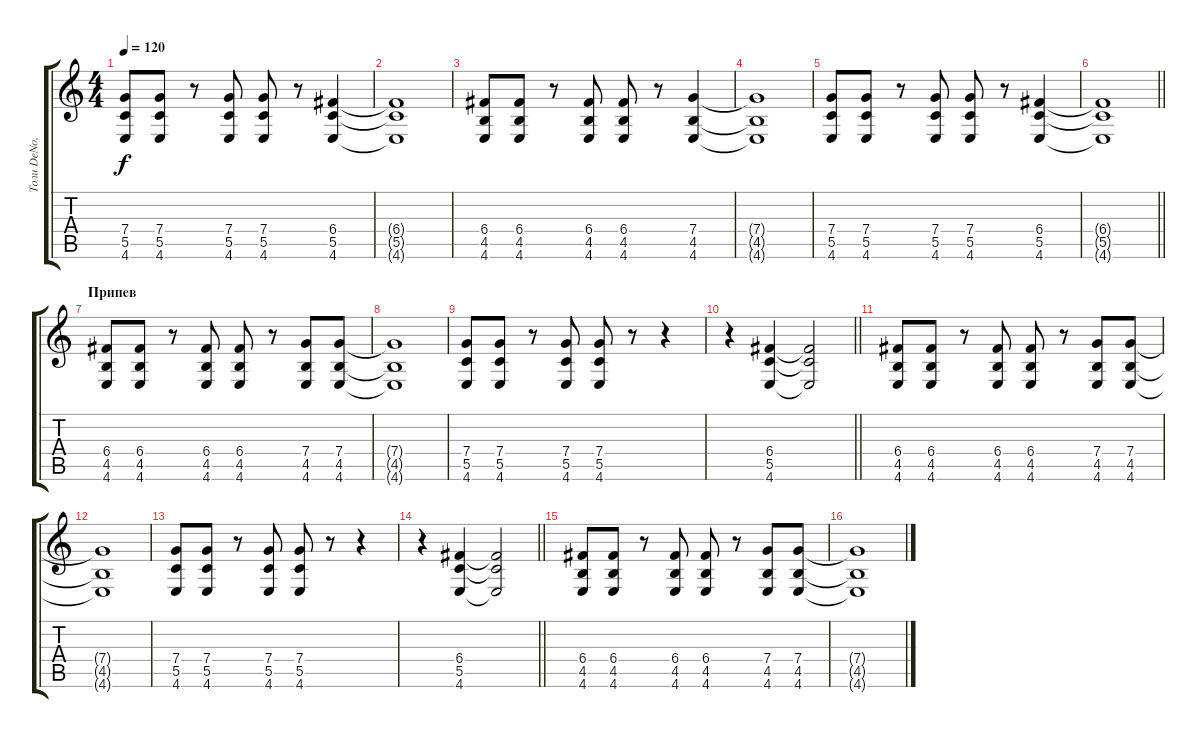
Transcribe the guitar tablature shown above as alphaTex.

\track ("Толи DeNo, толи CoRR" "Толи DeNo,") {instrument electricguitarclean}
\staff {score tabs}
\tuning (D4 A3 F3 C3 G2 C2) {hide}
\ts (4 4)
\tempo 120
\clef g2
\ks c
(7.4 5.5 4.6).8{dy f} (7.4 5.5 4.6).8 r.8 (7.4 5.5 4.6).8 (7.4 5.5 4.6).8 r.8 (6.4 5.5 4.6).4 |
(6.4{t} 5.5{t} 4.6{t}).1 |
(6.4 4.5 4.6).8 (6.4 4.5 4.6).8 r.8 (6.4 4.5 4.6).8 (6.4 4.5 4.6).8 r.8 (7.4 4.5 4.6).4 |
(7.4{t} 4.5{t} 4.6{t}).1 |
(7.4 5.5 4.6).8 (7.4 5.5 4.6).8 r.8 (7.4 5.5 4.6).8 (7.4 5.5 4.6).8 r.8 (6.4 5.5 4.6).4 |
\barLineRight lightlight
(6.4{t} 5.5{t} 4.6{t}).1 |
\section ("" "Припев")
(6.4 4.5 4.6).8 (6.4 4.5 4.6).8 r.8 (6.4 4.5 4.6).8 (6.4 4.5 4.6).8 r.8 (7.4 4.5 4.6).8 (7.4 4.5 4.6).8 |
(7.4{t} 4.5{t} 4.6{t}).1 |
(7.4 5.5 4.6).8 (7.4 5.5 4.6).8 r.8 (7.4 5.5 4.6).8 (7.4 5.5 4.6).8 r.8 r.4 |
\barLineRight lightlight
r.4 (6.4 5.5 4.6).4 (6.4{t} 5.5{t} 4.6{t}).2 |
(6.4 4.5 4.6).8 (6.4 4.5 4.6).8 r.8 (6.4 4.5 4.6).8 (6.4 4.5 4.6).8 r.8 (7.4 4.5 4.6).8 (7.4 4.5 4.6).8 |
(7.4{t} 4.5{t} 4.6{t}).1 |
(7.4 5.5 4.6).8 (7.4 5.5 4.6).8 r.8 (7.4 5.5 4.6).8 (7.4 5.5 4.6).8 r.8 r.4 |
\barLineRight lightlight
r.4 (6.4 5.5 4.6).4 (6.4{t} 5.5{t} 4.6{t}).2 |
(6.4 4.5 4.6).8 (6.4 4.5 4.6).8 r.8 (6.4 4.5 4.6).8 (6.4 4.5 4.6).8 r.8 (7.4 4.5 4.6).8 (7.4 4.5 4.6).8 |
(7.4{t} 4.5{t} 4.6{t}).1
